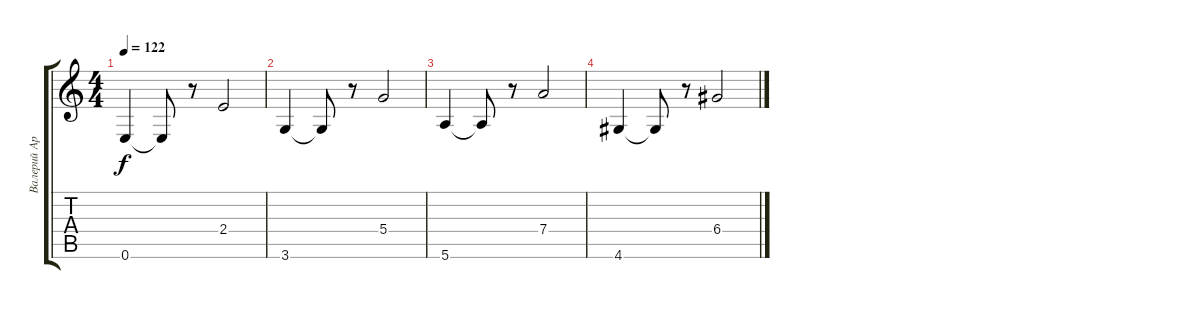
\track ("Валерий Аркадин (запись)" "Валерий Ар") {instrument distortionguitar}
\staff {score tabs}
\tuning (E4 B3 G3 D3 A2 E2) {hide}
\ts (4 4)
\tempo 122
\clef g2
\ks c
0.6.4{dy f} 0.6{t}.8 r.8 2.4.2 |
3.6.4 3.6{t}.8 r.8 5.4.2 |
5.6.4 5.6{t}.8 r.8 7.4.2 |
4.6.4 4.6{t}.8 r.8 6.4.2
